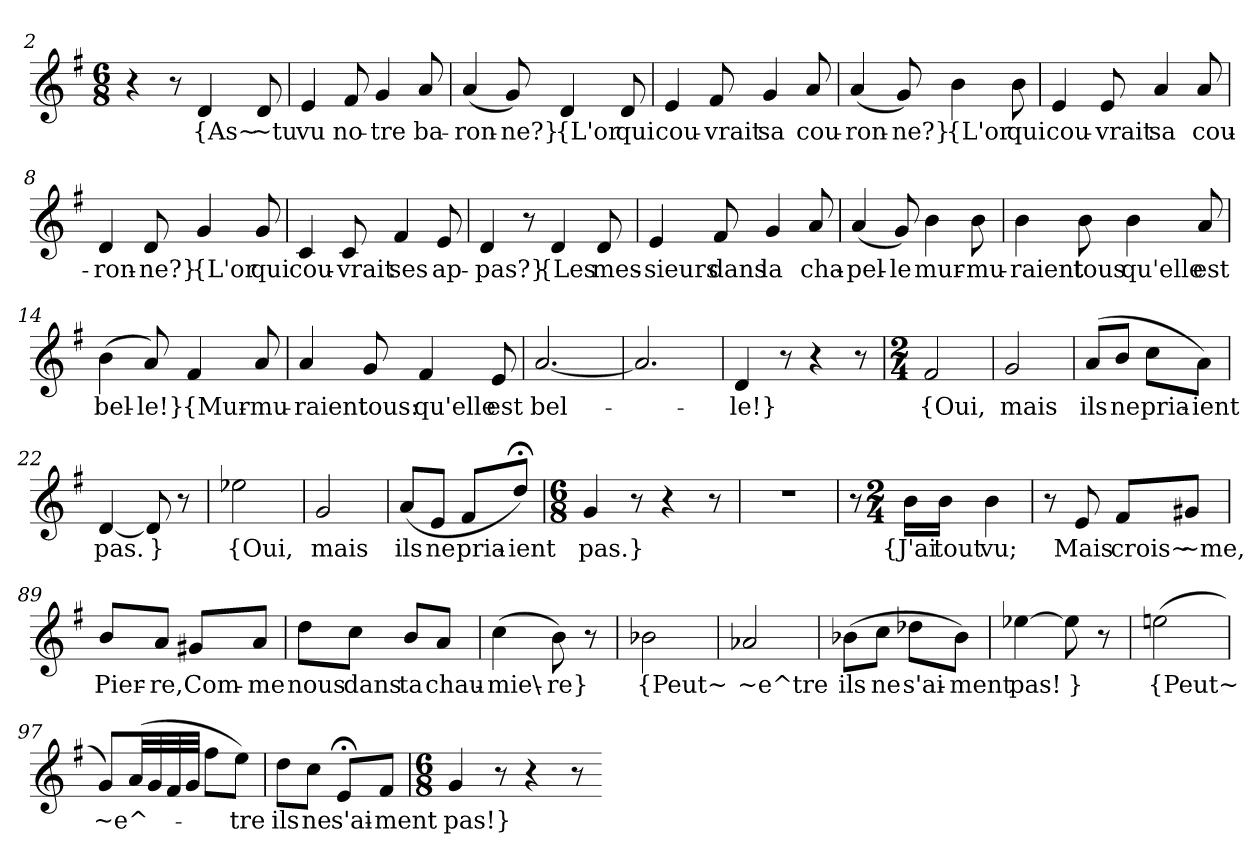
**kern	**text
*part1	*part1
*staff1	*staff1
*clefG2	*
*k[f#]	*
*M6/8	*
=2	=2
4r	.
8r	.
4d	{As~
8d	~tu
=3	=3
4e	vu
8f#	no-
4g	-tre
8a	ba-
=4	=4
(4a	-ron-
8g)	-ne?}
4d	{L'or
8d	qui
=5	=5
4e	cou-
8f#	-vrait
4g	sa
8a	cou-
=6	=6
(4a	-ron-
8g)	-ne?}
4b	{L'or
8b	qui
=7	=7
4e	cou-
8e	-vrait
4a	sa
8a	cou-
=8	=8
4d	-ron-
8d	-ne?}
4g	{L'or
8g	qui
=9	=9
4c	cou-
8c	-vrait
4f#	ses
8e	ap-
=10	=10
4d	-pas?}
8r	.
4d	{Les
8d	mes-
=11	=11
4e	-sieurs
8f#	dans
4g	la
8a	cha-
=12	=12
(4a	-pel-
8g)	-le
4b	mur-
8b	-mu-
=13	=13
4b	-raient
8b	tous
4b	qu'elle
8a	est
=14	=14
(4b	bel-
8a)	-le!}
4f#	{Mur-
8a	-mu-
=15	=15
4a	-raient
8g	tous:
4f#	qu'elle
8e	est
=16	=16
[2.a	bel-
=17	=17
2.a]	.
=18	=18
4d	-le!}
8r	.
4r	.
8r	.
=19	=19
*M2/4	*
2f#	{Oui,
=20	=20
2g	mais
=21	=21
(8a/L	ils
8b/J	ne
8cc\L	pria-
8a\J)	-ient
=22	=22
[4d	pas.
8d]	}
8r	.
=23	=23
2ee-X	{Oui,
=24	=24
2g	mais
=25	=25
(8a/L	ils
8e/J	ne
8f#/L	pria-
8dd;</J)	-ient
=26	=26
*M6/8	*
4g	pas.}
8r	.
4r	.
8r	.
=27	=27
2.r	.
=87	=87
8r	.
*M2/4	*
16b\LL	{J'ai
16b\JJ	tout
4b	vu;
=88	=88
8r	.
8e	Mais
8f#/L	crois~
8g#X/J	~me,
=89	=89
8b/L	Pier-
8a/J	-re,
8g#X/L	Com-
8a/J	-me
=90	=90
8dd\L	nous
8cc\J	dans
8b/L	ta
8a/J	chau-
=91	=91
(4cc	-mie\-
8b)	-re}
8r	.
=92	=92
2b-X	{Peut~
=93	=93
2a-X	~e^tre
=94	=94
(8b-X\L	ils
8cc\J	ne
8dd-X\L	s'ai-
8b-\J)	-ment
=95	=95
[4ee-X	pas!
8ee-]	}
8r	.
=96	=96
(2een	{Peut~
=97	=97
8g/L)	~e^-
(32a/LL	.
32g/	.
32f#/	.
32g/JJJ	.
8ff#\L	.
8ee\J)	-tre
=98	=98
8dd\L	ils
8cc\J	ne
8e;</L	s'ai-
8f#/J	-ment
=99	=99
*M6/8	*
4g	pas!}
8r	.
4r	.
8r	.
=-	=-
*-	*-
